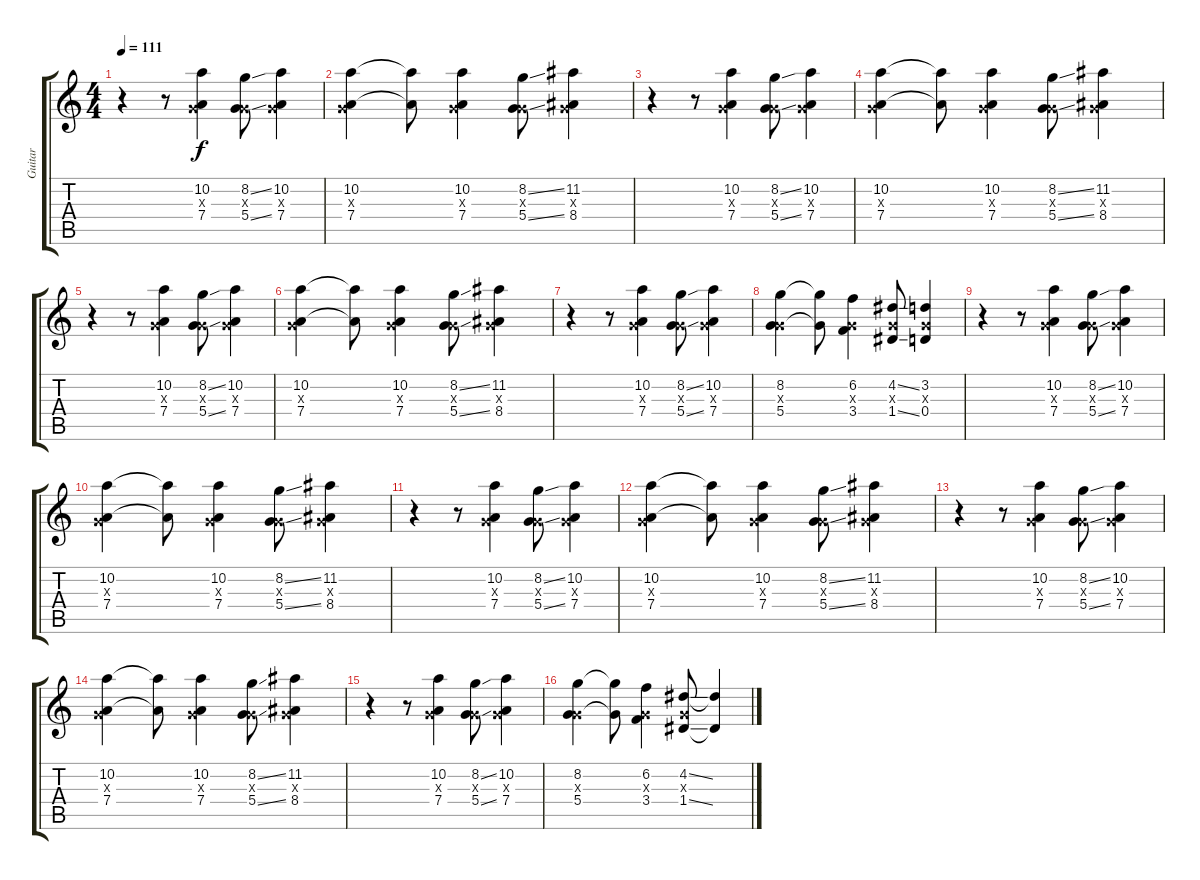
\track ("Guitar" "Guitar") {instrument electricguitarclean}
\staff {score tabs}
\tuning (E4 B3 G3 D3 A2 D2) {hide}
\ts (4 4)
\tempo 111
\clef g2
\ks c
r.4{dy f} r.8 (10.2 0.3{x} 7.4).4{volume 8 instrument distortionguitar} (8.2{ss} 0.3{x} 5.4{ss}).8 (10.2 0.3{x} 7.4).4 |
(10.2 0.3{x} 7.4).4 (10.2{t} 7.4{t}).8 (10.2 0.3{x} 7.4).4 (8.2{ss} 0.3{x} 5.4{ss}).8 (11.2 0.3{x} 8.4).4 |
r.4 r.8 (10.2 0.3{x} 7.4).4 (8.2{ss} 0.3{x} 5.4{ss}).8 (10.2 0.3{x} 7.4).4 |
(10.2 0.3{x} 7.4).4 (10.2{t} 7.4{t}).8 (10.2 0.3{x} 7.4).4 (8.2{ss} 0.3{x} 5.4{ss}).8 (11.2 0.3{x} 8.4).4 |
r.4 r.8 (10.2 0.3{x} 7.4).4 (8.2{ss} 0.3{x} 5.4{ss}).8 (10.2 0.3{x} 7.4).4 |
(10.2 0.3{x} 7.4).4 (10.2{t} 7.4{t}).8 (10.2 0.3{x} 7.4).4 (8.2{ss} 0.3{x} 5.4{ss}).8 (11.2 0.3{x} 8.4).4 |
r.4 r.8 (10.2 0.3{x} 7.4).4 (8.2{ss} 0.3{x} 5.4{ss}).8 (10.2 0.3{x} 7.4).4 |
(8.2 0.3{x} 5.4).4 (8.2{t} 5.4{t}).8 (6.2 0.3{x} 3.4).4 (4.2{ss} 0.3{x} 1.4{ss}).8 (3.2 0.3{x} 0.4).4 |
r.4 r.8 (10.2 0.3{x} 7.4).4{volume 8 instrument electricguitarclean} (8.2{ss} 0.3{x} 5.4{ss}).8 (10.2 0.3{x} 7.4).4 |
(10.2 0.3{x} 7.4).4 (10.2{t} 7.4{t}).8 (10.2 0.3{x} 7.4).4 (8.2{ss} 0.3{x} 5.4{ss}).8 (11.2 0.3{x} 8.4).4 |
r.4 r.8 (10.2 0.3{x} 7.4).4 (8.2{ss} 0.3{x} 5.4{ss}).8 (10.2 0.3{x} 7.4).4 |
(10.2 0.3{x} 7.4).4 (10.2{t} 7.4{t}).8 (10.2 0.3{x} 7.4).4 (8.2{ss} 0.3{x} 5.4{ss}).8 (11.2 0.3{x} 8.4).4 |
r.4 r.8 (10.2 0.3{x} 7.4).4 (8.2{ss} 0.3{x} 5.4{ss}).8 (10.2 0.3{x} 7.4).4 |
(10.2 0.3{x} 7.4).4 (10.2{t} 7.4{t}).8 (10.2 0.3{x} 7.4).4 (8.2{ss} 0.3{x} 5.4{ss}).8 (11.2 0.3{x} 8.4).4 |
r.4 r.8 (10.2 0.3{x} 7.4).4 (8.2{ss} 0.3{x} 5.4{ss}).8 (10.2 0.3{x} 7.4).4 |
(8.2 0.3{x} 5.4).4 (8.2{t} 5.4{t}).8 (6.2 0.3{x} 3.4).4 (4.2{ss} 0.3{x} 1.4{ss}).8 (4.2{t} 1.4{t}).4
